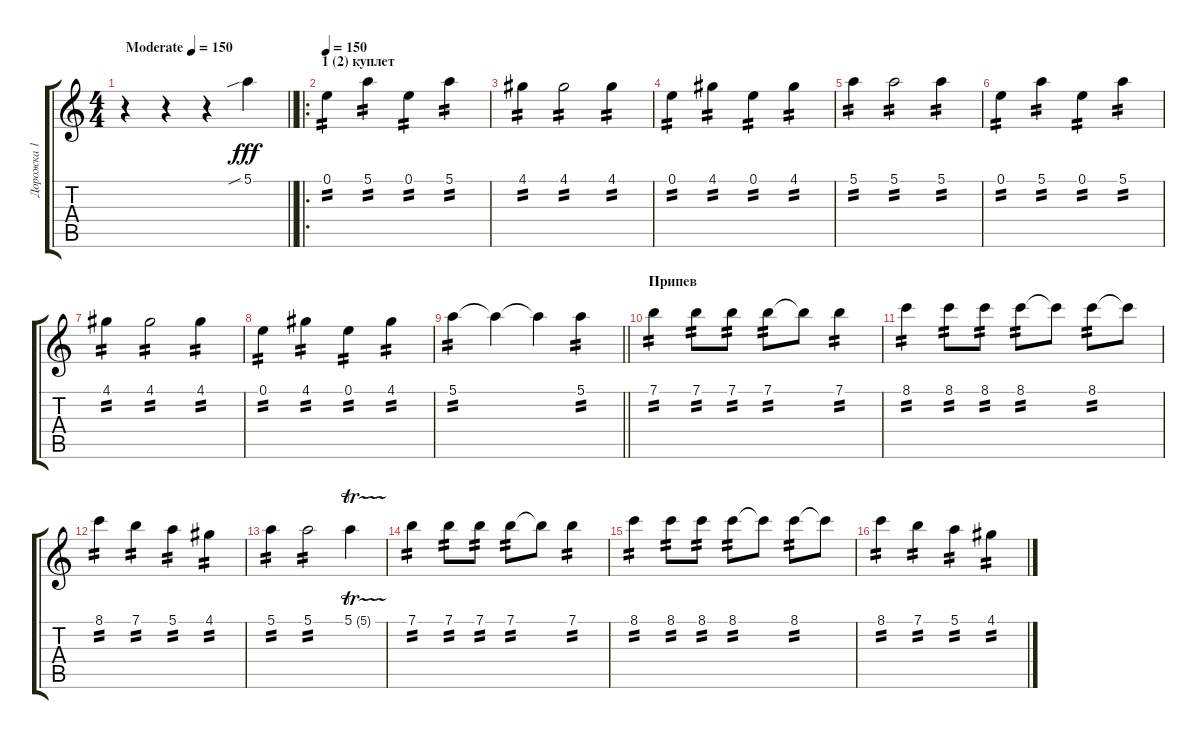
\track ("Дорожка 1" "Дорожка 1") {instrument distortionguitar}
\staff {score tabs}
\tuning (E4 B3 G3 D3 A2 E2) {hide}
\ts (4 4)
\tempo (150 "Moderate")
\tempo 130
\tempo (150 "Moderate")
\clef g2
\barLineRight lightlight
\ks c
r.4{dy fff instrument distortionguitar} r.4 r.4 5.1{sib}.4 |
\ro
\section ("" "1 (2) куплет")
\tempo 150
0.1.4{tp 2} 5.1.4{tp 2} 0.1.4{tp 2} 5.1.4{tp 2} |
4.1.4{tp 2} 4.1.2{tp 2} 4.1.4{tp 2} |
0.1.4{tp 2} 4.1.4{tp 2} 0.1.4{tp 2} 4.1.4{tp 2} |
5.1.4{tp 2} 5.1.2{tp 2} 5.1.4{tp 2} |
0.1.4{tp 2} 5.1.4{tp 2} 0.1.4{tp 2} 5.1.4{tp 2} |
4.1.4{tp 2} 4.1.2{tp 2} 4.1.4{tp 2} |
0.1.4{tp 2} 4.1.4{tp 2} 0.1.4{tp 2} 4.1.4{tp 2} |
\barLineRight lightlight
5.1.4{tp 2} 5.1{t}.4 5.1{t}.4 5.1.4{tp 2} |
\section ("" "Припев")
7.1.4{tp 2} 7.1.8{tp 2} 7.1.8{tp 2} 7.1.8{tp 2} 7.1{t}.8 7.1.4{tp 2} |
8.1.4{tp 2} 8.1.8{tp 2} 8.1.8{tp 2} 8.1.8{tp 2} 8.1{t}.8 8.1.8{tp 2} 8.1{t}.8 |
8.1.4{tp 2} 7.1.4{tp 2} 5.1.4{tp 2} 4.1.4{tp 2} |
5.1.4{tp 2} 5.1.2{tp 2} 5.1{tr (5 16)}.4 |
7.1.4{tp 2} 7.1.8{tp 2} 7.1.8{tp 2} 7.1.8{tp 2} 7.1{t}.8 7.1.4{tp 2} |
8.1.4{tp 2} 8.1.8{tp 2} 8.1.8{tp 2} 8.1.8{tp 2} 8.1{t}.8 8.1.8{tp 2} 8.1{t}.8 |
8.1.4{tp 2} 7.1.4{tp 2} 5.1.4{tp 2} 4.1.4{tp 2}
